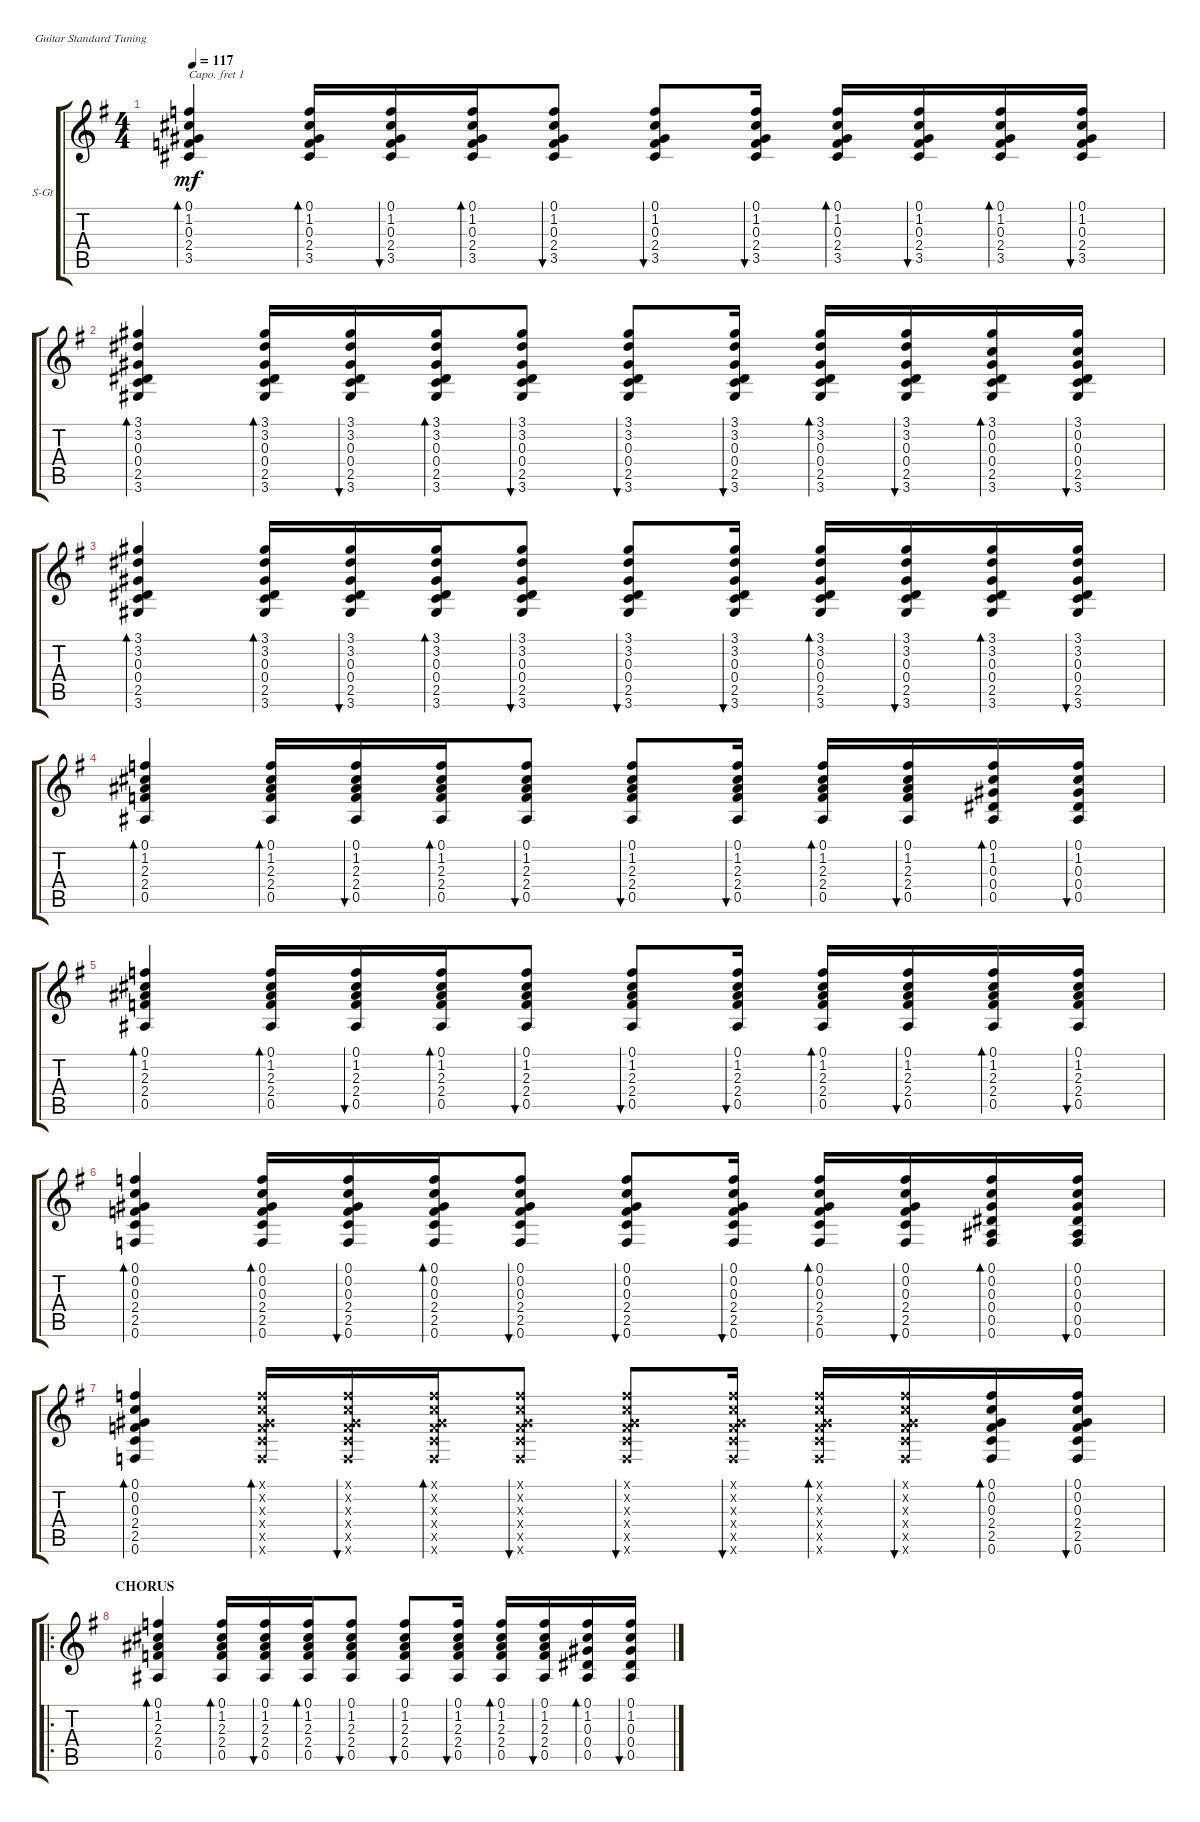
\defaultSystemsLayout 4
\bracketExtendMode groupsimilarinstruments
\firstSystemTrackNameOrientation horizontal
\otherSystemsTrackNameOrientation horizontal
\track ("Steel Guitar" "S-Gt") {instrument acousticguitarsteel}
\staff {score tabs}
\capo 1
\tuning (E4 B3 G3 D3 A2 E2)
\ts (4 4)
\tempo 117
\clef g2
\ks eminor
(3.5 2.4 0.3 1.2 0.1).4{bd 30 dy mf} (3.5 2.4 0.3 1.2 0.1).16{bd 30} (3.5 2.4 0.3 1.2 0.1).16{bu 30} (3.5 2.4 0.3 1.2 0.1).16{bd 30} (3.5 2.4 0.3 1.2 0.1).8{bu 30} (3.5 2.4 0.3 1.2 0.1).8{bu 30} (3.5 2.4 0.3 1.2 0.1).16{bu 30} (3.5 2.4 0.3 1.2 0.1).16{bd 30} (3.5 2.4 0.3 1.2 0.1).16{bu 30} (3.5 2.4 0.3 1.2 0.1).16{bd 30} (3.5 2.4 0.3 1.2 0.1).16{bu 30} |
(2.5 0.4 0.3 3.2 3.1 3.6).4{bd 30} (2.5 0.4 0.3 3.2 3.1 3.6).16{bd 30} (2.5 0.4 0.3 3.2 3.1 3.6).16{bu 30} (2.5 0.4 0.3 3.2 3.1 3.6).16{bd 30} (2.5 0.4 0.3 3.2 3.1 3.6).8{bu 30} (2.5 0.4 0.3 3.2 3.1 3.6).8{bu 30} (2.5 0.4 0.3 3.2 3.1 3.6).16{bu 30} (2.5 0.4 0.3 3.2 3.1 3.6).16{bd 30} (2.5 0.4 0.3 3.2 3.1 3.6).16{bu 30} (2.5 0.4 0.3 0.2 3.1 3.6).16{bd 30} (2.5 0.4 0.3 0.2 3.1 3.6).16{bu 30} |
(2.5 0.4 0.3 3.2 3.1 3.6).4{bd 30} (2.5 0.4 0.3 3.2 3.1 3.6).16{bd 30} (2.5 0.4 0.3 3.2 3.1 3.6).16{bu 30} (2.5 0.4 0.3 3.2 3.1 3.6).16{bd 30} (2.5 0.4 0.3 3.2 3.1 3.6).8{bu 30} (2.5 0.4 0.3 3.2 3.1 3.6).8{bu 30} (2.5 0.4 0.3 3.2 3.1 3.6).16{bu 30} (2.5 0.4 0.3 3.2 3.1 3.6).16{bd 30} (2.5 0.4 0.3 3.2 3.1 3.6).16{bu 30} (2.5 0.4 0.3 3.2 3.1 3.6).16{bd 30} (2.5 0.4 0.3 3.2 3.1 3.6).16{bu 30} |
(0.5 2.4 2.3 1.2 0.1).4{bd 30} (0.5 2.4 2.3 1.2 0.1).16{bd 30} (0.5 2.4 2.3 1.2 0.1).16{bu 30} (0.5 2.4 2.3 1.2 0.1).16{bd 30} (0.5 2.4 2.3 1.2 0.1).8{bu 30} (0.5 2.4 2.3 1.2 0.1).8{bu 30} (0.5 2.4 2.3 1.2 0.1).16{bu 30} (0.5 2.4 2.3 1.2 0.1).16{bd 30} (0.5 2.4 2.3 1.2 0.1).16{bu 30} (0.5 0.4 0.3 1.2 0.1).16{bd 30} (0.5 0.4 0.3 1.2 0.1).16{bu 30} |
(0.5 2.4 2.3 1.2 0.1).4{bd 30} (0.5 2.4 2.3 1.2 0.1).16{bd 30} (0.5 2.4 2.3 1.2 0.1).16{bu 30} (0.5 2.4 2.3 1.2 0.1).16{bd 30} (0.5 2.4 2.3 1.2 0.1).8{bu 30} (0.5 2.4 2.3 1.2 0.1).8{bu 30} (0.5 2.4 2.3 1.2 0.1).16{bu 30} (0.5 2.4 2.3 1.2 0.1).16{bd 30} (0.5 2.4 2.3 1.2 0.1).16{bu 30} (0.5 2.4 2.3 1.2 0.1).16{bd 30} (0.5 2.4 2.3 1.2 0.1).16{bu 30} |
(2.5 2.4 0.3 0.2 0.1 0.6).4{bd 30} (2.5 2.4 0.3 0.2 0.1 0.6).16{bd 30} (2.5 2.4 0.3 0.2 0.1 0.6).16{bu 30} (2.5 2.4 0.3 0.2 0.1 0.6).16{bd 30} (2.5 2.4 0.3 0.2 0.1 0.6).8{bu 30} (2.5 2.4 0.3 0.2 0.1 0.6).8{bu 30} (2.5 2.4 0.3 0.2 0.1 0.6).16{bu 30} (2.5 2.4 0.3 0.2 0.1 0.6).16{bd 30} (2.5 2.4 0.3 0.2 0.1 0.6).16{bu 30} (0.5 0.4 0.3 0.2 0.1 0.6).16{bd 30} (0.5 0.4 0.3 0.2 0.1 0.6).16{bu 30} |
(2.5 2.4 0.3 0.2 0.1 0.6).4{bd 30} (2.5{x} 2.4{x} 0.3{x} 0.2{x} 0.1{x} 0.6{x}).16{bd 30} (2.5{x} 2.4{x} 0.3{x} 0.2{x} 0.1{x} 0.6{x}).16{bu 30} (2.5{x} 2.4{x} 0.3{x} 0.2{x} 0.1{x} 0.6{x}).16{bd 30} (2.5{x} 2.4{x} 0.3{x} 0.2{x} 0.1{x} 0.6{x}).8{bu 30} (2.5{x} 2.4{x} 0.3{x} 0.2{x} 0.1{x} 0.6{x}).8{bu 30} (2.5{x} 2.4{x} 0.3{x} 0.2{x} 0.1{x} 0.6{x}).16{bu 30} (2.5{x} 2.4{x} 0.3{x} 0.2{x} 0.1{x} 0.6{x}).16{bd 30} (2.5{x} 2.4{x} 0.3{x} 0.2{x} 0.1{x} 0.6{x}).16{bu 30} (2.5 2.4 0.3 0.2 0.1 0.6).16{bd 30} (2.5 2.4 0.3 0.2 0.1 0.6).16{bu 30} |
\ro
\section ("" "CHORUS")
(0.5 2.4 2.3 1.2 0.1).4{bd 30} (0.5 2.4 2.3 1.2 0.1).16{bd 30} (0.5 2.4 2.3 1.2 0.1).16{bu 30} (0.5 2.4 2.3 1.2 0.1).16{bd 30} (0.5 2.4 2.3 1.2 0.1).8{bu 30} (0.5 2.4 2.3 1.2 0.1).8{bu 30} (0.5 2.4 2.3 1.2 0.1).16{bu 30} (0.5 2.4 2.3 1.2 0.1).16{bd 30} (0.5 2.4 2.3 1.2 0.1).16{bu 30} (0.5 0.4 0.3 1.2 0.1).16{bd 30} (0.5 0.4 0.3 1.2 0.1).16{bu 30}
